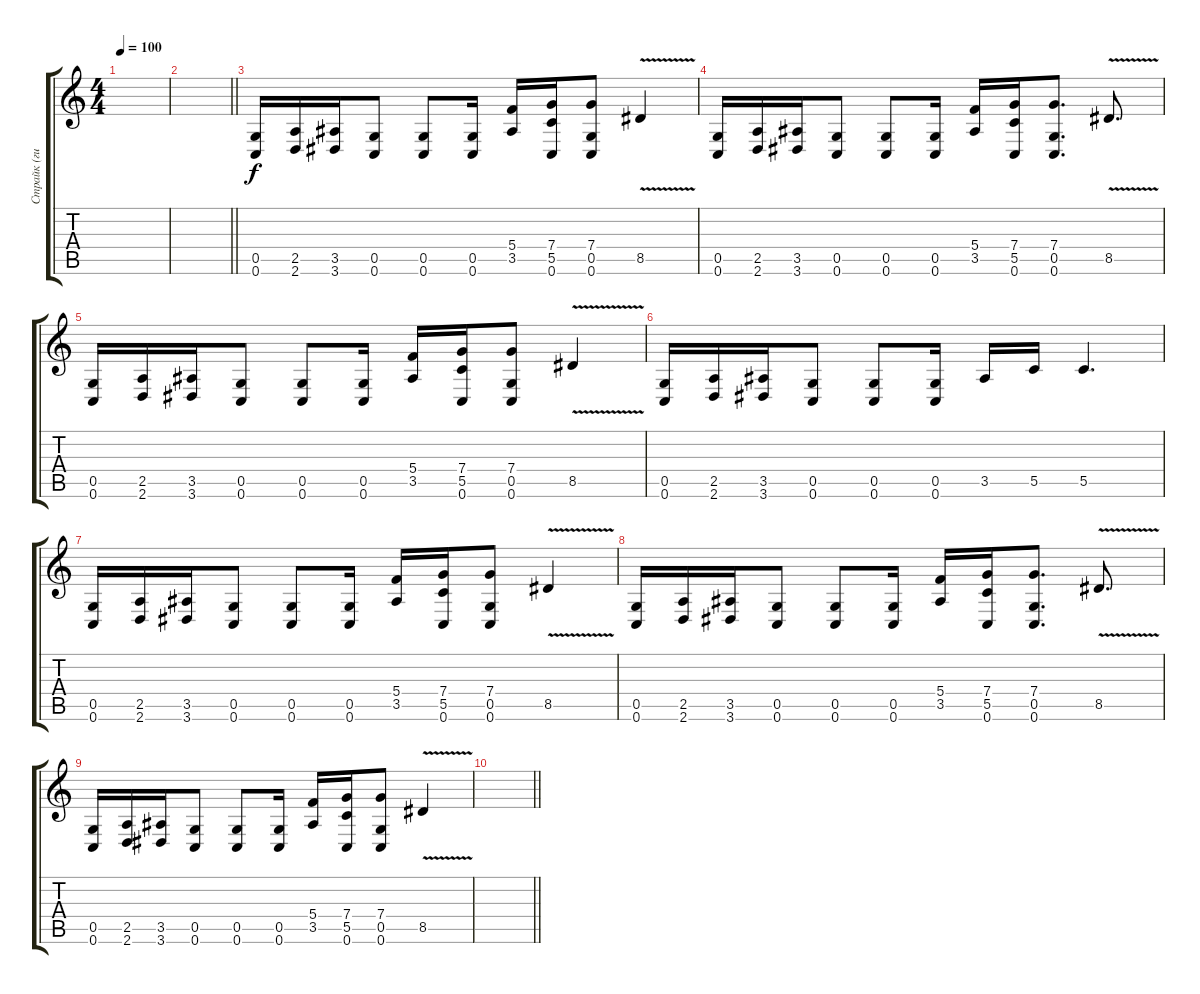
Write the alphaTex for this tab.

\track ("Страйк (гитара)" "Страйк (ги") {instrument distortionguitar}
\staff {score tabs}
\tuning (D4 A3 F3 C3 G2 C2) {hide}
\ts (4 4)
\tempo 100
\clef g2
\ks c
|
\barLineRight lightlight
|
(0.5 0.6).16 (2.5 2.6).16 (3.5 3.6).16 (0.5 0.6).8 (0.5 0.6).8 (0.5 0.6).16 (5.4 3.5).16 (7.4 5.5 0.6).16 (7.4 0.5 0.6).8 8.5{v}.4 |
(0.5 0.6).16 (2.5 2.6).16 (3.5 3.6).16 (0.5 0.6).8 (0.5 0.6).8 (0.5 0.6).16 (5.4 3.5).16 (7.4 5.5 0.6).16 (7.4 0.5 0.6).8{d} 8.5{v}.8{d} |
(0.5 0.6).16 (2.5 2.6).16 (3.5 3.6).16 (0.5 0.6).8 (0.5 0.6).8 (0.5 0.6).16 (5.4 3.5).16 (7.4 5.5 0.6).16 (7.4 0.5 0.6).8 8.5{v}.4 |
(0.5 0.6).16 (2.5 2.6).16 (3.5 3.6).16 (0.5 0.6).8 (0.5 0.6).8 (0.5 0.6).16 3.5.16 5.5.16 5.5.4{d} |
(0.5 0.6).16 (2.5 2.6).16 (3.5 3.6).16 (0.5 0.6).8 (0.5 0.6).8 (0.5 0.6).16 (5.4 3.5).16 (7.4 5.5 0.6).16 (7.4 0.5 0.6).8 8.5{v}.4 |
(0.5 0.6).16 (2.5 2.6).16 (3.5 3.6).16 (0.5 0.6).8 (0.5 0.6).8 (0.5 0.6).16 (5.4 3.5).16 (7.4 5.5 0.6).16 (7.4 0.5 0.6).8{d} 8.5{v}.8{d} |
(0.5 0.6).16 (2.5 2.6).16 (3.5 3.6).16 (0.5 0.6).8 (0.5 0.6).8 (0.5 0.6).16 (5.4 3.5).16 (7.4 5.5 0.6).16 (7.4 0.5 0.6).8 8.5{v}.4 |
\barLineRight lightlight
